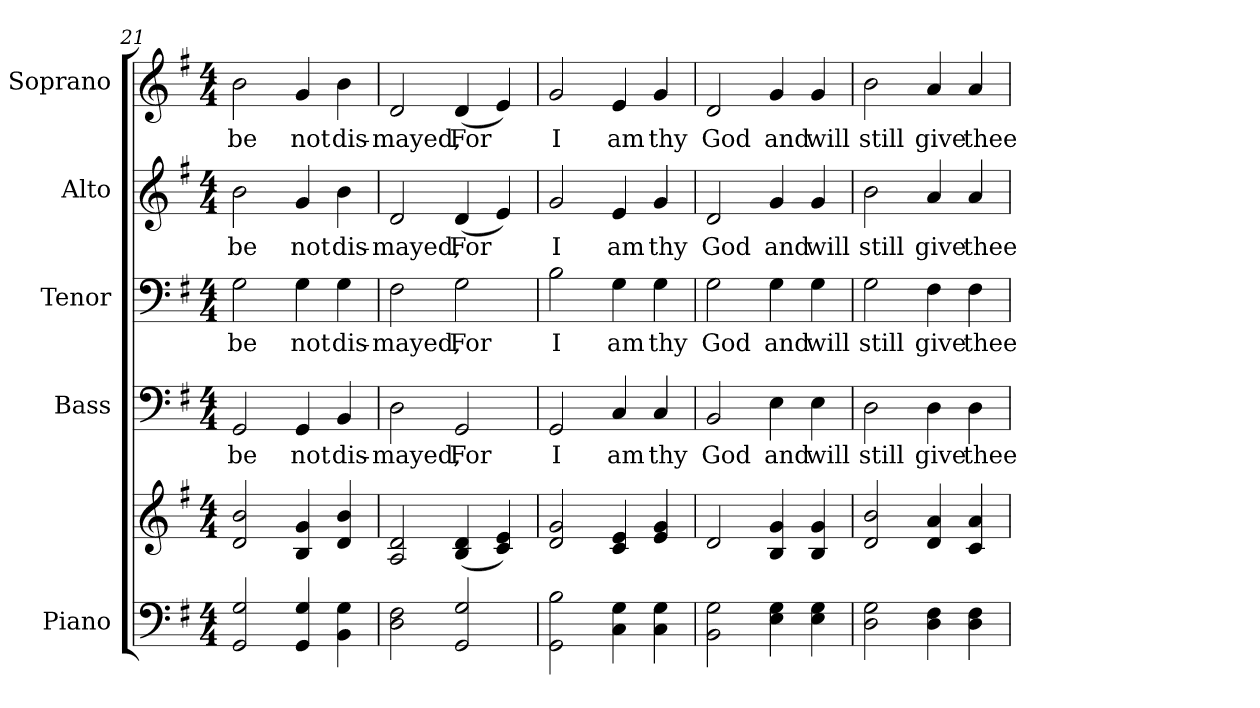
**kern	**kern	**kern	**text	**kern	**text	**kern	**text	**kern	**text
*part5	*part5	*part4	*part4	*part3	*part3	*part2	*part2	*part1	*part1
*staff6	*staff5	*staff4	*staff4	*staff3	*staff3	*staff2	*staff2	*staff1	*staff1
*I"Piano	*	*I"Bass	*	*I"Tenor	*	*I"Alto	*	*I"Soprano	*
*I'Pno.	*	*I'B.	*	*I'T.	*	*I'A.	*	*I'S.	*
*clefF4	*clefG2	*clefF4	*	*clefF4	*	*clefG2	*	*clefG2	*
*k[f#]	*k[f#]	*k[f#]	*	*k[f#]	*	*k[f#]	*	*k[f#]	*
*G:	*G:	*G:	*	*G:	*	*G:	*	*G:	*
*M4/4	*M4/4	*M4/4	*	*M4/4	*	*M4/4	*	*M4/4	*
=21	=21	=21	=21	=21	=21	=21	=21	=21	=21
!	!	!	!LO:LY:b:color=#000000	!	!	!	!	!	!
!	!	!	!	!	!LO:LY:b:color=#000000	!	!	!	!
!	!	!	!	!	!	!	!LO:LY:b:color=#000000	!	!
!	!	!	!	!	!	!	!	!	!LO:LY:b:color=#000000
2GGi/ 2Gi	2di/ 2bi	2GGi/	be	2Gi\	be	2bi\	be	2bi\	be
!	!	!	!LO:LY:b:color=#000000	!	!	!	!	!	!
!	!	!	!	!	!LO:LY:b:color=#000000	!	!	!	!
!	!	!	!	!	!	!	!LO:LY:b:color=#000000	!	!
!	!	!	!	!	!	!	!	!	!LO:LY:b:color=#000000
4GGi/ 4Gi	4Bi/ 4gi	4GGi/	not	4Gi\	not	4gi/	not	4gi/	not
!	!	!	!LO:LY:b:color=#000000	!	!	!	!	!	!
!	!	!	!	!	!LO:LY:b:color=#000000	!	!	!	!
!	!	!	!	!	!	!	!LO:LY:b:color=#000000	!	!
!	!	!	!	!	!	!	!	!	!LO:LY:b:color=#000000
4BBi\ 4Gi	4di/ 4bi	4BBi/	dis-	4Gi\	dis-	4bi\	dis-	4bi\	dis-
!!LO:PB:g=z
=22	=22	=22	=22	=22	=22	=22	=22	=22	=22
!	!	!	!LO:LY:b:color=#000000	!	!	!	!	!	!
!	!	!	!	!	!LO:LY:b:color=#000000	!	!	!	!
!	!	!	!	!	!	!	!LO:LY:b:color=#000000	!	!
!	!	!	!	!	!	!	!	!	!LO:LY:b:color=#000000
2Di\ 2F#i	2Ai/ 2di	2Di\	-mayed,	2F#i\	-mayed,	2di/	-mayed,	2di/	-mayed,
!	!	!	!LO:LY:b:color=#000000	!	!	!	!	!	!
!	!	!	!	!	!LO:LY:b:color=#000000	!	!	!	!
!	!	!	!	!	!	!	!LO:LY:b:color=#000000	!	!
!	!	!	!	!	!	!	!	!	!LO:LY:b:color=#000000
2GGi/ 2Gi	(4Bi/ 4di	2GGi/	For	2Gi\	For	(4di/	For	(4di/	For
.	4ci/ 4ei)	.	.	.	.	4ei/)	.	4ei/)	.
=23	=23	=23	=23	=23	=23	=23	=23	=23	=23
!	!	!	!LO:LY:b:color=#000000	!	!	!	!	!	!
!	!	!	!	!	!LO:LY:b:color=#000000	!	!	!	!
!	!	!	!	!	!	!	!LO:LY:b:color=#000000	!	!
!	!	!	!	!	!	!	!	!	!LO:LY:b:color=#000000
2GGi\ 2Bi	2di/ 2gi	2GGi/	I	2Bi\	I	2gi/	I	2gi/	I
!	!	!	!LO:LY:b:color=#000000	!	!	!	!	!	!
!	!	!	!	!	!LO:LY:b:color=#000000	!	!	!	!
!	!	!	!	!	!	!	!LO:LY:b:color=#000000	!	!
!	!	!	!	!	!	!	!	!	!LO:LY:b:color=#000000
4Ci\ 4Gi	4ci/ 4ei	4Ci/	am	4Gi\	am	4ei/	am	4ei/	am
!	!	!	!LO:LY:b:color=#000000	!	!	!	!	!	!
!	!	!	!	!	!LO:LY:b:color=#000000	!	!	!	!
!	!	!	!	!	!	!	!LO:LY:b:color=#000000	!	!
!	!	!	!	!	!	!	!	!	!LO:LY:b:color=#000000
4Ci\ 4Gi	4ei/ 4gi	4Ci/	thy	4Gi\	thy	4gi/	thy	4gi/	thy
=24	=24	=24	=24	=24	=24	=24	=24	=24	=24
!	!	!	!LO:LY:b:color=#000000	!	!	!	!	!	!
!	!	!	!	!	!LO:LY:b:color=#000000	!	!	!	!
!	!	!	!	!	!	!	!LO:LY:b:color=#000000	!	!
!	!	!	!	!	!	!	!	!	!LO:LY:b:color=#000000
2BBi\ 2Gi	2di/	2BBi/	God	2Gi\	God	2di/	God	2di/	God
!	!	!	!LO:LY:b:color=#000000	!	!	!	!	!	!
!	!	!	!	!	!LO:LY:b:color=#000000	!	!	!	!
!	!	!	!	!	!	!	!LO:LY:b:color=#000000	!	!
!	!	!	!	!	!	!	!	!	!LO:LY:b:color=#000000
4Ei\ 4Gi	4Bi/ 4gi	4Ei\	and	4Gi\	and	4gi/	and	4gi/	and
!	!	!	!LO:LY:b:color=#000000	!	!	!	!	!	!
!	!	!	!	!	!LO:LY:b:color=#000000	!	!	!	!
!	!	!	!	!	!	!	!LO:LY:b:color=#000000	!	!
!	!	!	!	!	!	!	!	!	!LO:LY:b:color=#000000
4Ei\ 4Gi	4Bi/ 4gi	4Ei\	will	4Gi\	will	4gi/	will	4gi/	will
=25	=25	=25	=25	=25	=25	=25	=25	=25	=25
!	!	!	!LO:LY:b:color=#000000	!	!	!	!	!	!
!	!	!	!	!	!LO:LY:b:color=#000000	!	!	!	!
!	!	!	!	!	!	!	!LO:LY:b:color=#000000	!	!
!	!	!	!	!	!	!	!	!	!LO:LY:b:color=#000000
2Di\ 2Gi	2di/ 2bi	2Di\	still	2Gi\	still	2bi\	still	2bi\	still
!	!	!	!LO:LY:b:color=#000000	!	!	!	!	!	!
!	!	!	!	!	!LO:LY:b:color=#000000	!	!	!	!
!	!	!	!	!	!	!	!LO:LY:b:color=#000000	!	!
!	!	!	!	!	!	!	!	!	!LO:LY:b:color=#000000
4Di\ 4F#i	4di/ 4ai	4Di\	give	4F#i\	give	4ai/	give	4ai/	give
!	!	!	!LO:LY:b:color=#000000	!	!	!	!	!	!
!	!	!	!	!	!LO:LY:b:color=#000000	!	!	!	!
!	!	!	!	!	!	!	!LO:LY:b:color=#000000	!	!
!	!	!	!	!	!	!	!	!	!LO:LY:b:color=#000000
4Di\ 4F#i	4ci/ 4ai	4Di\	thee	4F#i\	thee	4ai/	thee	4ai/	thee
=	=	=	=	=	=	=	=	=	=
*-	*-	*-	*-	*-	*-	*-	*-	*-	*-
